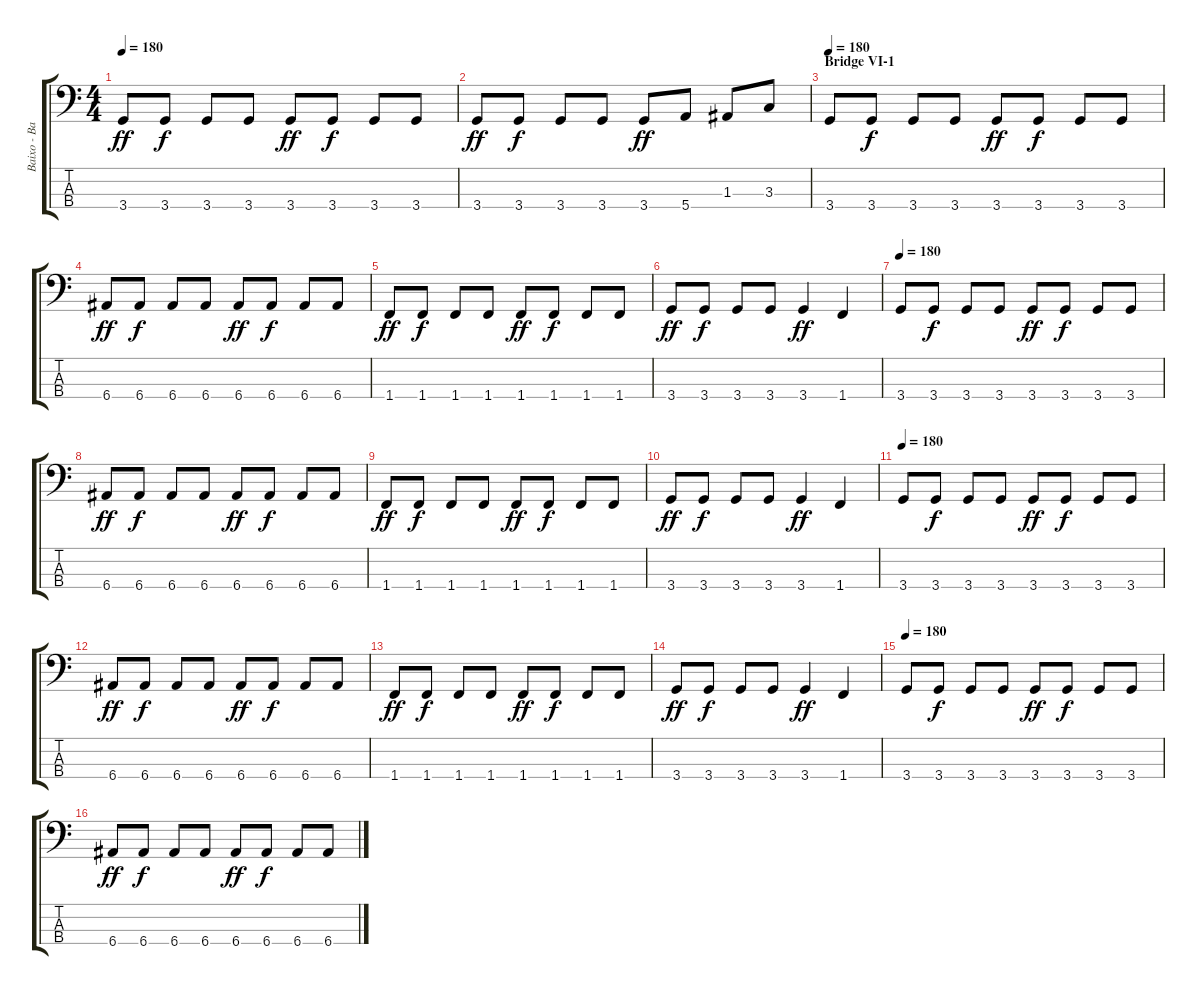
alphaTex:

\track ("Baixo - Bass" "Baixo - Ba") {instrument electricbassfinger}
\staff {score tabs}
\tuning (G2 D2 A1 E1) {hide}
\ts (4 4)
\tempo 180
\clef f4
\ks c
3.4.8{dy ff} 3.4.8{dy f} 3.4.8 3.4.8 3.4.8{dy ff} 3.4.8{dy f} 3.4.8 3.4.8 |
3.4.8{dy ff} 3.4.8{dy f} 3.4.8 3.4.8 3.4.8{dy ff} 5.4.8 1.3.8 3.3.8 |
\section ("" "Bridge VI-1")
\tempo 180
3.4.8 3.4.8{dy f} 3.4.8 3.4.8 3.4.8{dy ff} 3.4.8{dy f} 3.4.8 3.4.8 |
6.4.8{dy ff} 6.4.8{dy f} 6.4.8 6.4.8 6.4.8{dy ff} 6.4.8{dy f} 6.4.8 6.4.8 |
1.4.8{dy ff} 1.4.8{dy f} 1.4.8 1.4.8 1.4.8{dy ff} 1.4.8{dy f} 1.4.8 1.4.8 |
3.4.8{dy ff} 3.4.8{dy f} 3.4.8 3.4.8 3.4.4{dy ff} 1.4.4 |
\tempo 180
3.4.8 3.4.8{dy f} 3.4.8 3.4.8 3.4.8{dy ff} 3.4.8{dy f} 3.4.8 3.4.8 |
6.4.8{dy ff} 6.4.8{dy f} 6.4.8 6.4.8 6.4.8{dy ff} 6.4.8{dy f} 6.4.8 6.4.8 |
1.4.8{dy ff} 1.4.8{dy f} 1.4.8 1.4.8 1.4.8{dy ff} 1.4.8{dy f} 1.4.8 1.4.8 |
3.4.8{dy ff} 3.4.8{dy f} 3.4.8 3.4.8 3.4.4{dy ff} 1.4.4 |
\tempo 180
3.4.8 3.4.8{dy f} 3.4.8 3.4.8 3.4.8{dy ff} 3.4.8{dy f} 3.4.8 3.4.8 |
6.4.8{dy ff} 6.4.8{dy f} 6.4.8 6.4.8 6.4.8{dy ff} 6.4.8{dy f} 6.4.8 6.4.8 |
1.4.8{dy ff} 1.4.8{dy f} 1.4.8 1.4.8 1.4.8{dy ff} 1.4.8{dy f} 1.4.8 1.4.8 |
3.4.8{dy ff} 3.4.8{dy f} 3.4.8 3.4.8 3.4.4{dy ff} 1.4.4 |
\tempo 180
3.4.8 3.4.8{dy f} 3.4.8 3.4.8 3.4.8{dy ff} 3.4.8{dy f} 3.4.8 3.4.8 |
6.4.8{dy ff} 6.4.8{dy f} 6.4.8 6.4.8 6.4.8{dy ff} 6.4.8{dy f} 6.4.8 6.4.8
